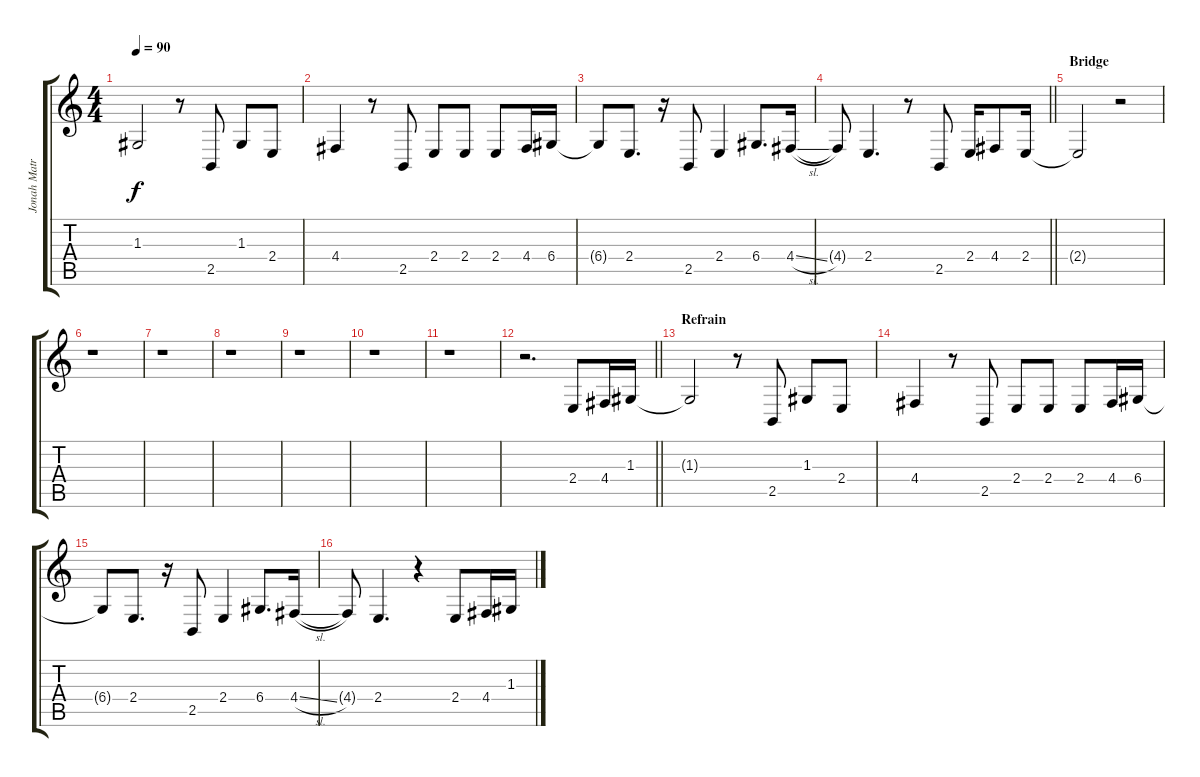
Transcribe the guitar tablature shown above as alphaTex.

\track ("Jonah Matranga - Vocals" "Jonah Matr") {instrument tenorsax}
\staff {score tabs}
\tuning (E4 B3 G3 D3 A2 E2) {hide}
\ts (4 4)
\tempo 90
\clef g2
\ks c
1.3{t}.2{dy f} r.8 2.5.8 1.3.8 2.4.8 |
4.4.4 r.8 2.5.8 2.4.8 2.4.8 2.4.8 4.4.16 6.4.16 |
6.4{t}.8 2.4.8{d} r.16 2.5.8 2.4.4 6.4.8{d} 4.4{sl}.16 |
\barLineRight lightlight
4.4{t}.8 2.4.4{d} r.8 2.5.8 2.4.16 4.4.8 2.4.16 |
\section ("" "Bridge")
2.4{t}.2 r.2 |
r.1 |
r.1 |
r.1 |
r.1 |
r.1 |
r.1 |
\barLineRight lightlight
r.2{d} 2.4.8 4.4.16 1.3.16 |
\section ("" "Refrain")
1.3{t}.2 r.8 2.5.8 1.3.8 2.4.8 |
4.4.4 r.8 2.5.8 2.4.8 2.4.8 2.4.8 4.4.16 6.4.16 |
6.4{t}.8 2.4.8{d} r.16 2.5.8 2.4.4 6.4.8{d} 4.4{sl}.16 |
4.4{t}.8 2.4.4{d} r.4 2.4.8 4.4.16 1.3.16
